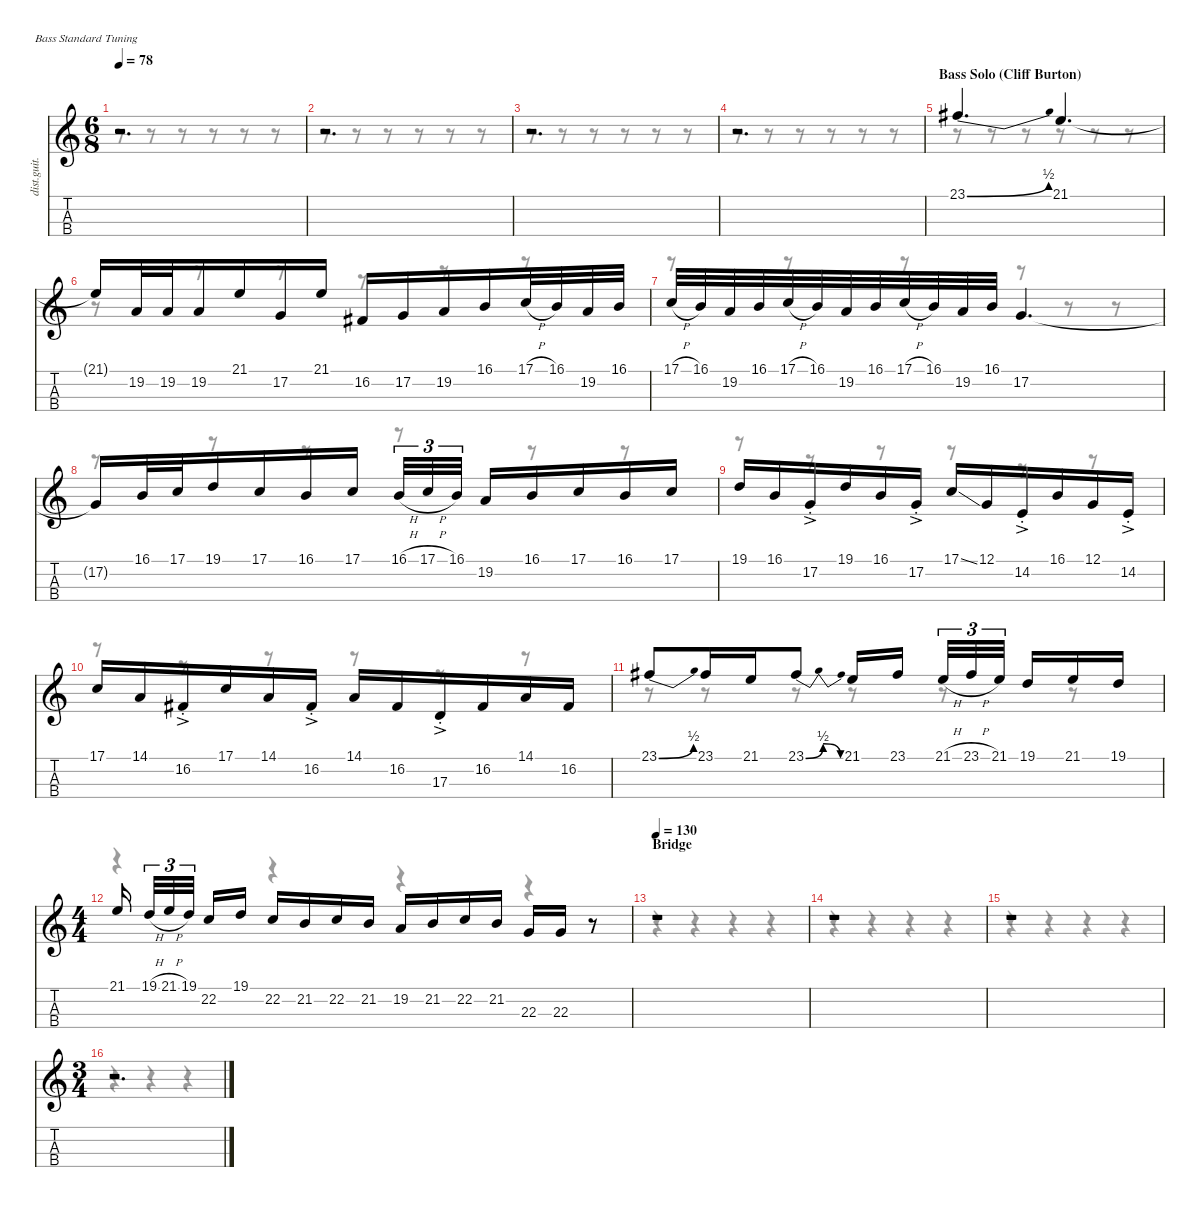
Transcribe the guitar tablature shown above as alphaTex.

\defaultSystemsLayout 4
\hideDynamics
\bracketExtendMode nobrackets
\track ("Bass Distortion Effect I" "dist.guit.") {instrument distortionguitar}
\staff {score tabs}
\tuning (G2 D2 A1 E1)
\voice
\ts (6 8)
\tempo 78
\clef g2
\ks c
r.2{d dy f} |
r.2{d} |
r.2{d} |
r.2{d} |
\section ("" "Bass Solo (Cliff Burton)")
23.1{be (bend 0 0 15 2) acc #}.4{d} 21.1.4{d} |
21.1{t}.16 19.2.32 19.2.32 19.2.16 21.1.16 17.2.16 21.1.16 16.2{acc #}.16 17.2.16 19.2.16 16.1.16 17.1{h}.32 16.1.32 19.2.32 16.1.32 |
17.1{h}.32 16.1.32 19.2.32 16.1.32 17.1{h}.32 16.1.32 19.2.32 16.1.32 17.1{h}.32 16.1.32 19.2.32 16.1.32 17.2.4{d} |
17.2{t}.16 16.1.32 17.1.32 19.1.16 17.1.16 16.1.16 17.1.16 16.1{h}.32{tu (3 2)} 17.1{h}.32{tu (3 2)} 16.1.32{tu (3 2)} 19.2.16 16.1.16 17.1.16 16.1.16 17.1.16 |
19.1.16 16.1.16 17.2{ac st}.16{dy p} 19.1.16{dy f} 16.1.16 17.2{ac st}.16{dy p} 17.1{ss}.16{dy f} 12.1.16 14.2{ac st}.16{dy p} 16.1.16{dy f} 12.1.16 14.2{ac st}.16{dy p} |
17.1.16{dy f} 14.1.16 16.2{ac st acc #}.16{dy p} 17.1.16{dy f} 14.1.16 16.2{ac st acc #}.16{dy p} 14.1.16{dy f} 16.2{acc #}.16 17.3{ac st}.16{dy p} 16.2{acc #}.16{dy f} 14.1.16 16.2{acc #}.16 |
23.1{be (bend 0 0 15 2) acc #}.8 23.1{acc #}.16 21.1.16 23.1{be (bendrelease 0 0 15 2 30 2 45 0) acc #}.8 21.1.16 23.1{acc #}.16 21.1{h}.32{tu (3 2)} 23.1{h acc #}.32{tu (3 2)} 21.1.32{tu (3 2)} 19.1.16 21.1.16 19.1.16 |
\ts (4 4)
\beaming (8 2 2 2 2)
21.1.16 19.1{h}.32{tu (3 2)} 21.1{h}.32{tu (3 2)} 19.1.32{tu (3 2)} 22.2.16 19.1.16 22.2.16 21.2.16 22.2.16 21.2.16 19.2.16 21.2.16 22.2.16 21.2.16 22.3.16 22.3.16 r.8 |
\section ("" "Bridge")
\tempo 130
r.1 |
r.1 |
r.1 |
\ts (3 4)
\beaming (8 2 2 2 2)
r.2{d}
\voice
\clef g2
\ottava regular
\simile none
\ks c
r.8{dy mf} r.8 r.8 r.8 r.8 r.8 |
r.8 r.8 r.8 r.8 r.8 r.8 |
r.8 r.8 r.8 r.8 r.8 r.8 |
r.8 r.8 r.8 r.8 r.8 r.8 |
r.8 r.8 r.8 r.8 r.8 r.8 |
r.8 r.8 r.8 r.8 r.8 r.8 |
r.8 r.8 r.8 r.8 r.8 r.8 |
r.8 r.8 r.8 r.8 r.8 r.8 |
r.8 r.8 r.8 r.8 r.8 r.8 |
r.8 r.8 r.8 r.8 r.8 r.8 |
r.8 r.8 r.8 r.8 r.8 r.8 |
r.4 r.4 r.4 r.4 |
r.4 r.4 r.4 r.4 |
r.4 r.4 r.4 r.4 |
r.4 r.4 r.4 r.4 |
r.4 r.4 r.4
